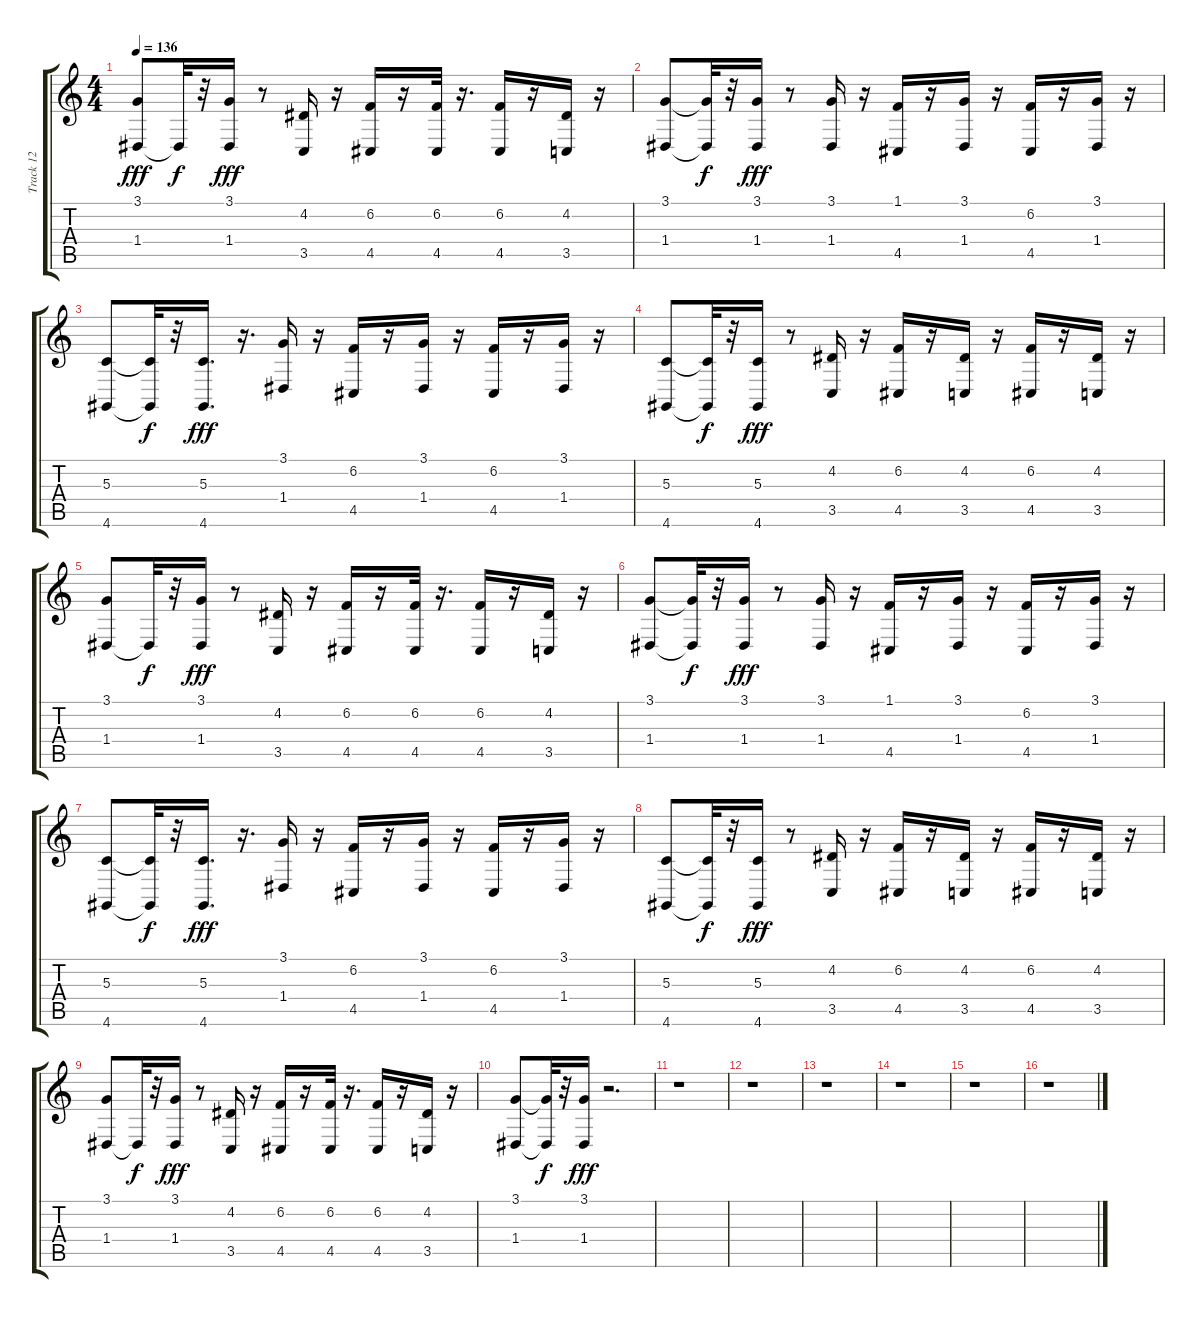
\track ("Track 12" "Track 12") {instrument lead2sawtooth}
\staff {score tabs}
\tuning (E4 B3 G3 D3 A2 E2) {hide}
\ts (4 4)
\tempo 136
\clef g2
\ks c
(3.1 1.4).8{dy fff} 1.4{t}.32{dy f} r.32 (3.1 1.4).16{dy fff} r.8 (4.2 3.5).16 r.16 (6.2 4.5).16 r.16 (6.2 4.5).32 r.16{d} (6.2 4.5).16 r.16 (4.2 3.5).16 r.16 |
(3.1 1.4).8 (3.1{t} 1.4{t}).32{dy f} r.32 (3.1 1.4).16{dy fff} r.8 (3.1 1.4).16 r.16 (1.1 4.5).16 r.16 (3.1 1.4).16 r.16 (6.2 4.5).16 r.16 (3.1 1.4).16 r.16 |
(5.3 4.6).8 (5.3{t} 4.6{t}).32{dy f} r.32 (5.3 4.6).16{d dy fff} r.16{d} (3.1 1.4).16 r.16 (6.2 4.5).16 r.16 (3.1 1.4).16 r.16 (6.2 4.5).16 r.16 (3.1 1.4).16 r.16 |
(5.3 4.6).8 (5.3{t} 4.6{t}).32{dy f} r.32 (5.3 4.6).16{dy fff} r.8 (4.2 3.5).16 r.16 (6.2 4.5).16 r.16 (4.2 3.5).16 r.16 (6.2 4.5).16 r.16 (4.2 3.5).16 r.16 |
(3.1 1.4).8 1.4{t}.32{dy f} r.32 (3.1 1.4).16{dy fff} r.8 (4.2 3.5).16 r.16 (6.2 4.5).16 r.16 (6.2 4.5).32 r.16{d} (6.2 4.5).16 r.16 (4.2 3.5).16 r.16 |
(3.1 1.4).8 (3.1{t} 1.4{t}).32{dy f} r.32 (3.1 1.4).16{dy fff} r.8 (3.1 1.4).16 r.16 (1.1 4.5).16 r.16 (3.1 1.4).16 r.16 (6.2 4.5).16 r.16 (3.1 1.4).16 r.16 |
(5.3 4.6).8 (5.3{t} 4.6{t}).32{dy f} r.32 (5.3 4.6).16{d dy fff} r.16{d} (3.1 1.4).16 r.16 (6.2 4.5).16 r.16 (3.1 1.4).16 r.16 (6.2 4.5).16 r.16 (3.1 1.4).16 r.16 |
(5.3 4.6).8 (5.3{t} 4.6{t}).32{dy f} r.32 (5.3 4.6).16{dy fff} r.8 (4.2 3.5).16 r.16 (6.2 4.5).16 r.16 (4.2 3.5).16 r.16 (6.2 4.5).16 r.16 (4.2 3.5).16 r.16 |
(3.1 1.4).8 1.4{t}.32{dy f} r.32 (3.1 1.4).16{dy fff} r.8 (4.2 3.5).16 r.16 (6.2 4.5).16 r.16 (6.2 4.5).32 r.16{d} (6.2 4.5).16 r.16 (4.2 3.5).16 r.16 |
(3.1 1.4).8 (3.1{t} 1.4{t}).32{dy f} r.32 (3.1 1.4).16{dy fff} r.2{d} |
r.1 |
r.1 |
r.1 |
r.1 |
r.1 |
r.1
